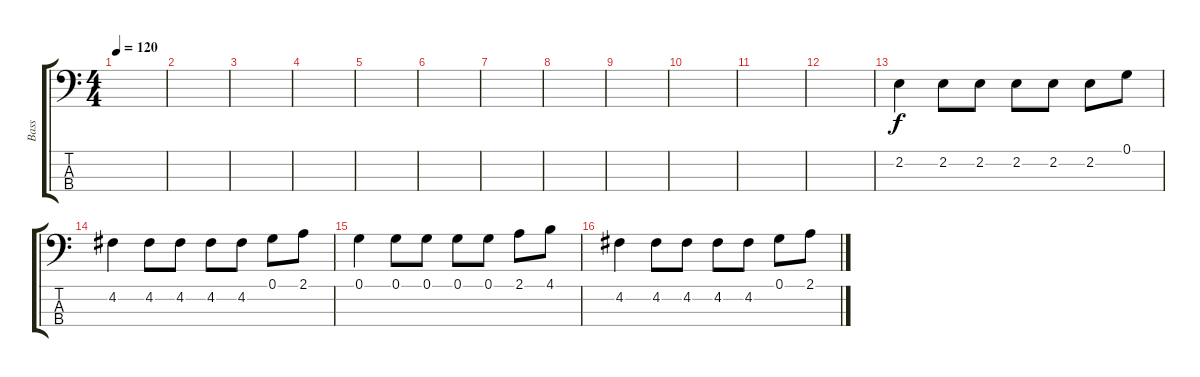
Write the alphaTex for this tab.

\track ("Bass" "Bass") {instrument electricbassfinger}
\staff {score tabs}
\tuning (G2 D2 A1 E1) {hide}
\ts (4 4)
\tempo 120
\clef f4
\ks c
|
|
|
|
|
|
|
|
|
|
|
|
2.2.4 2.2.8 2.2.8 2.2.8 2.2.8 2.2.8 0.1.8 |
4.2.4 4.2.8 4.2.8 4.2.8 4.2.8 0.1.8 2.1.8 |
0.1.4 0.1.8 0.1.8 0.1.8 0.1.8 2.1.8 4.1.8 |
4.2.4 4.2.8 4.2.8 4.2.8 4.2.8 0.1.8 2.1.8
